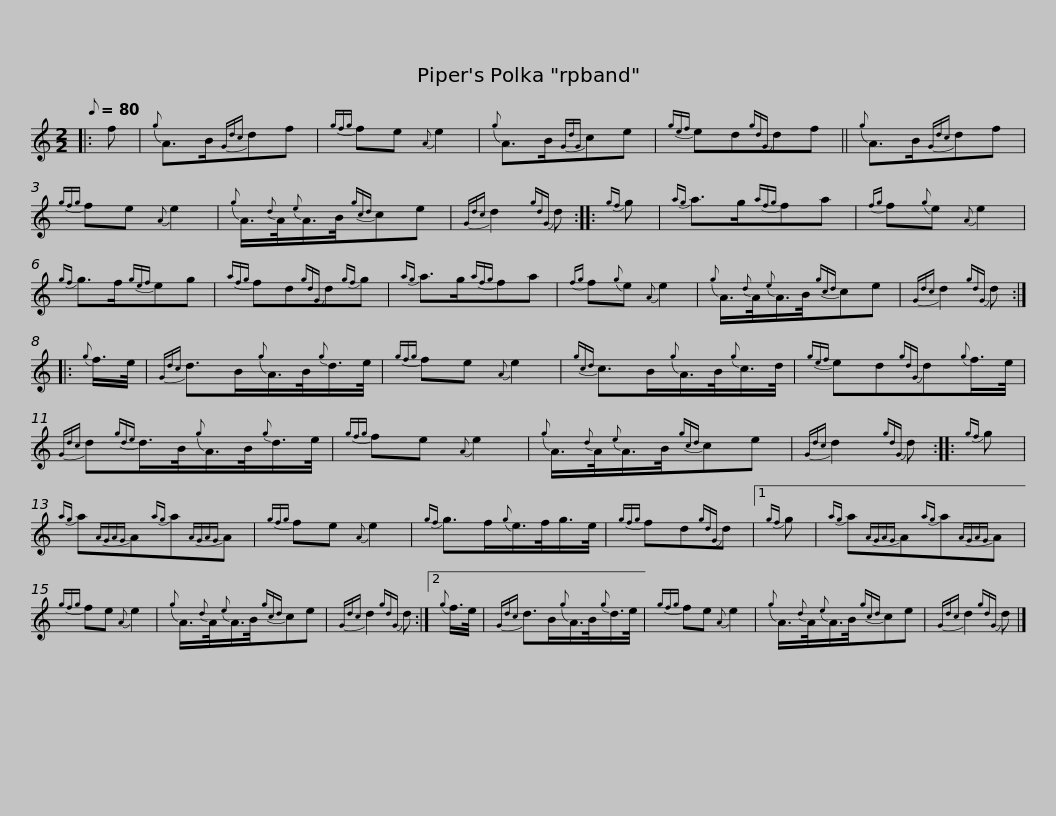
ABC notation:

X:1
L:1/8
Q:1/8=80
M:2/2
I:linebreak $
K:C
V:1 treble
V:1
|: f |{g} A>B{Gdc}df |{gfg} fe{A} e2 |{g} A>B{GdG}ce |${gef} ed{gdG}df || %5
{g} A>B{Gdc}df |{gfg} fe{A} e2 |${g} A3/4{d}A/4{e}A/>B/{gcd}ce |{Gdc} d2{gdG} d ::{gf} g |$ %10
{ag} a>g{afg}fa |{fg} f{g}e{A} e2 |{gf} g>f{gef}eg |${afg} fd{gdG}d{gf}g |{ag} a>g{afg}fa | %15
{fg} f{g}e{A} e2 |${g} A3/4{d}A/4{e}A/>B/{gcd}ce |{Gdc} d2{gdG} d ::{g} f/>e/ |${Gdc} d>B{g}A/>B/{g}d/>e/ | %20
{gfg} fe{A} e2 |{gcd} c>B{g}A/>B/{g}c/>d/ |${gef} ed{gdG}d{g}f/>e/ |{Gdc} d{gde}d/>B/{g}A/>B/{g}d/>e/ |{gfg} fe{A} e2 |$ %25
{g} A3/4{d}A/4{e}A/>B/{gcd}ce |{Gdc} d2{gdG} d ::{gf} g |${ag} a{AGAG}A{ag}a{AGAG}A |{gfg} fe{A} e2 | %30
{gf} g>f{g}e/>f/g/>e/ |${gfg} fd{gdG}d |1{gf} g |{ag} a{AGAG}A{ag}a{AGAG}A |${gfg} fe{A} e2 | %35
{g} A3/4{d}A/4{e}A/>B/{gcd}ce |{Gdc} d2{gdG} d :|2${g} f/>e/ |{Gdc} d>B{g}A/>B/{g}d/>e/ |{gfg} fe{A} e2 |$ %40
{g} A3/4{d}A/4{e}A/>B/{gcd}ce |{Gdc} d2{gdG} d |] %42
